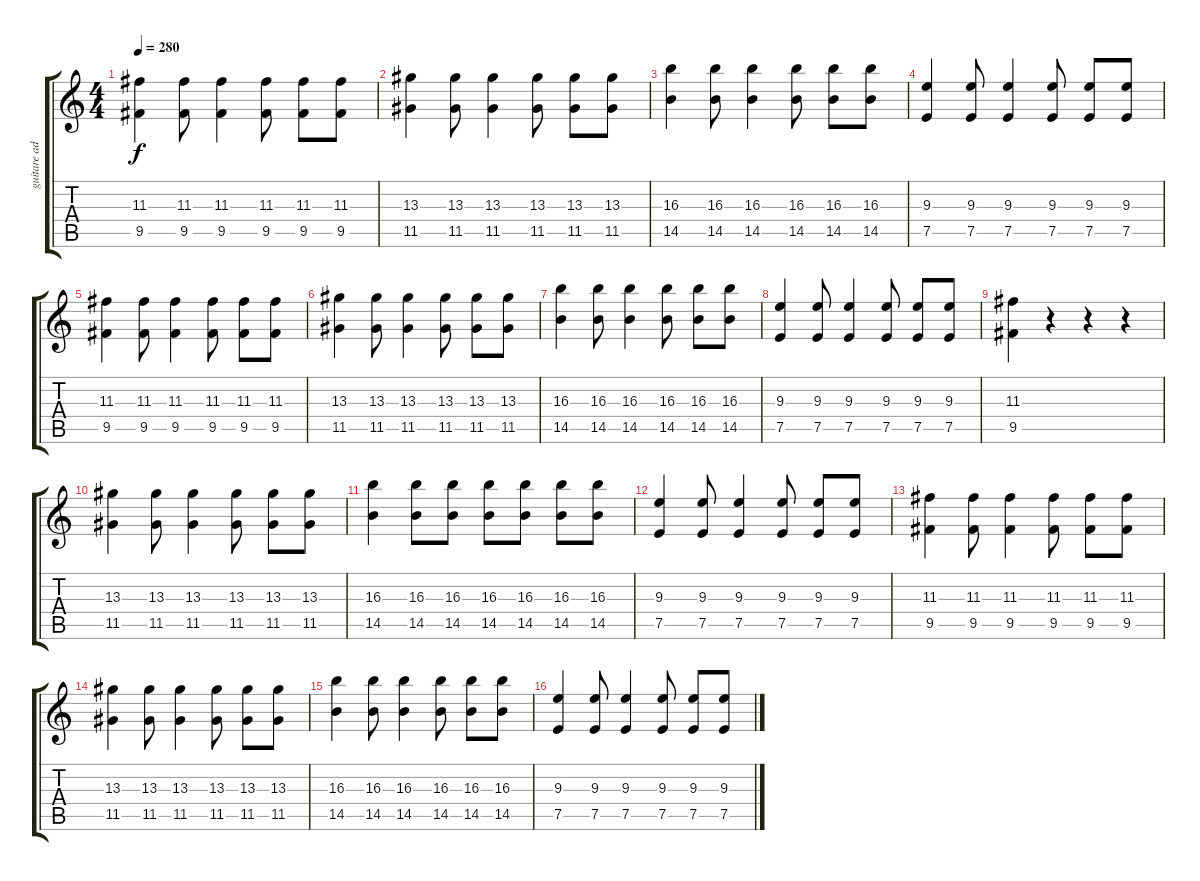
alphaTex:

\track ("guitare additionelle" "guitare ad") {instrument distortionguitar}
\staff {score tabs}
\tuning (E4 B3 G3 D3 A2 E2) {hide}
\ts (4 4)
\tempo 280
\clef g2
\ks c
(11.3 9.5).4{dy f} (11.3 9.5).8 (11.3 9.5).4 (11.3 9.5).8 (11.3 9.5).8 (11.3 9.5).8 |
(13.3 11.5).4 (13.3 11.5).8 (13.3 11.5).4 (13.3 11.5).8 (13.3 11.5).8 (13.3 11.5).8 |
(16.3 14.5).4 (16.3 14.5).8 (16.3 14.5).4 (16.3 14.5).8 (16.3 14.5).8 (16.3 14.5).8 |
(9.3 7.5).4 (9.3 7.5).8 (9.3 7.5).4 (9.3 7.5).8 (9.3 7.5).8 (9.3 7.5).8 |
(11.3 9.5).4 (11.3 9.5).8 (11.3 9.5).4 (11.3 9.5).8 (11.3 9.5).8 (11.3 9.5).8 |
(13.3 11.5).4 (13.3 11.5).8 (13.3 11.5).4 (13.3 11.5).8 (13.3 11.5).8 (13.3 11.5).8 |
(16.3 14.5).4 (16.3 14.5).8 (16.3 14.5).4 (16.3 14.5).8 (16.3 14.5).8 (16.3 14.5).8 |
(9.3 7.5).4 (9.3 7.5).8 (9.3 7.5).4 (9.3 7.5).8 (9.3 7.5).8 (9.3 7.5).8 |
(11.3 9.5).4 r.4 r.4 r.4 |
(13.3 11.5).4 (13.3 11.5).8 (13.3 11.5).4 (13.3 11.5).8 (13.3 11.5).8 (13.3 11.5).8 |
(16.3 14.5).4 (16.3 14.5).8 (16.3 14.5).8 (16.3 14.5).8 (16.3 14.5).8 (16.3 14.5).8 (16.3 14.5).8 |
(9.3 7.5).4 (9.3 7.5).8 (9.3 7.5).4 (9.3 7.5).8 (9.3 7.5).8 (9.3 7.5).8 |
(11.3 9.5).4 (11.3 9.5).8 (11.3 9.5).4 (11.3 9.5).8 (11.3 9.5).8 (11.3 9.5).8 |
(13.3 11.5).4 (13.3 11.5).8 (13.3 11.5).4 (13.3 11.5).8 (13.3 11.5).8 (13.3 11.5).8 |
(16.3 14.5).4 (16.3 14.5).8 (16.3 14.5).4 (16.3 14.5).8 (16.3 14.5).8 (16.3 14.5).8 |
(9.3 7.5).4 (9.3 7.5).8 (9.3 7.5).4 (9.3 7.5).8 (9.3 7.5).8 (9.3 7.5).8
